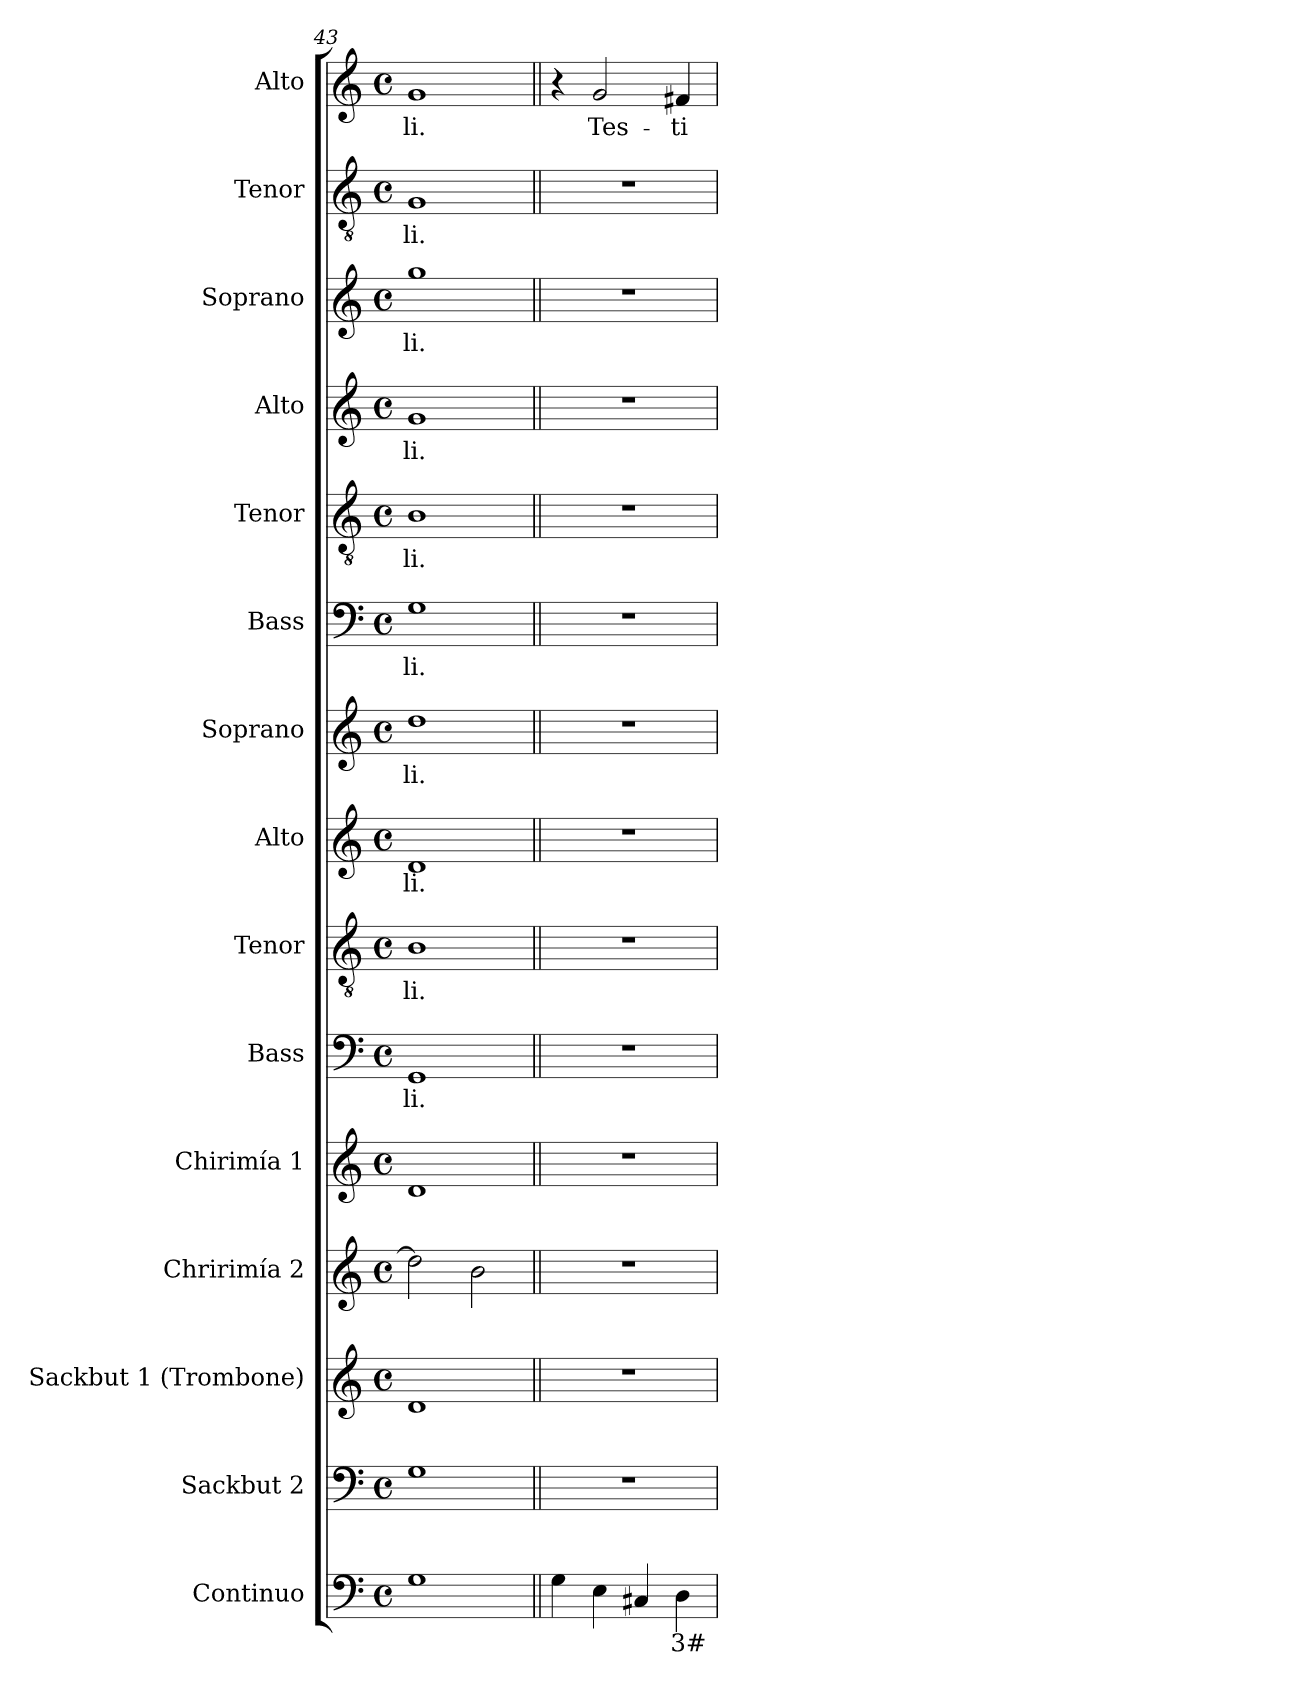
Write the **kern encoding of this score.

**kern	**text	**kern	**kern	**kern	**kern	**kern	**text	**kern	**text	**kern	**text	**kern	**text	**kern	**text	**kern	**text	**kern	**text	**kern	**text	**kern	**text	**kern	**text
*part15	*part15	*part14	*part13	*part12	*part11	*part10	*part10	*part9	*part9	*part8	*part8	*part7	*part7	*part6	*part6	*part5	*part5	*part4	*part4	*part3	*part3	*part2	*part2	*part1	*part1
*staff15	*staff15	*staff14	*staff13	*staff12	*staff11	*staff10	*staff10	*staff9	*staff9	*staff8	*staff8	*staff7	*staff7	*staff6	*staff6	*staff5	*staff5	*staff4	*staff4	*staff3	*staff3	*staff2	*staff2	*staff1	*staff1
*I"Continuo	*	*I"Sackbut 2	*I"Sackbut 1 (Trombone)	*I"Chririmía 2	*I"Chirimía 1	*I"Bass	*	*I"Tenor	*	*I"Alto	*	*I"Soprano	*	*I"Bass	*	*I"Tenor	*	*I"Alto	*	*I"Soprano	*	*I"Tenor	*	*I"Alto	*
*I'Cont.	*	*I'Scbt.	*I'Scbt.	*I'Chi.	*I'Chi.	*I'B.	*	*I'T.	*	*I'A.	*	*I'S.	*	*I'B.	*	*I'T.	*	*I'A.	*	*I'S.	*	*I'T.	*	*I'A.	*
*clefF4	*	*clefF4	*clefG2	*clefG2	*clefG2	*clefF4	*	*clefGv2	*	*clefG2	*	*clefG2	*	*clefF4	*	*clefGv2	*	*clefG2	*	*clefG2	*	*clefGv2	*	*clefG2	*
*	*	*	*	*	*	*	*	*ITrd7c12	*	*	*	*	*	*	*	*ITrd7c12	*	*	*	*	*	*ITrd7c12	*	*	*
*k[]	*	*k[]	*k[]	*k[]	*k[]	*k[]	*	*k[]	*	*k[]	*	*k[]	*	*k[]	*	*k[]	*	*k[]	*	*k[]	*	*k[]	*	*k[]	*
*C:	*	*C:	*C:	*C:	*C:	*C:	*	*C:	*	*C:	*	*C:	*	*C:	*	*C:	*	*C:	*	*C:	*	*C:	*	*C:	*
*M4/4	*	*M4/4	*M4/4	*M4/4	*M4/4	*M4/4	*	*M4/4	*	*M4/4	*	*M4/4	*	*M4/4	*	*M4/4	*	*M4/4	*	*M4/4	*	*M4/4	*	*M4/4	*
*met(c)	*	*met(c)	*met(c)	*met(c)	*met(c)	*met(c)	*	*met(c)	*	*met(c)	*	*met(c)	*	*met(c)	*	*met(c)	*	*met(c)	*	*met(c)	*	*met(c)	*	*met(c)	*
=43	=43	=43	=43	=43	=43	=43	=43	=43	=43	=43	=43	=43	=43	=43	=43	=43	=43	=43	=43	=43	=43	=43	=43	=43	=43
!	!	!	!	!	!	!	!LO:LY:b:color=#000000	!	!	!	!	!	!	!	!	!	!	!	!	!	!	!	!	!	!
!	!	!	!	!	!	!	!	!	!LO:LY:b:color=#000000	!	!	!	!	!	!	!	!	!	!	!	!	!	!	!	!
!	!	!	!	!	!	!	!	!	!	!	!LO:LY:b:color=#000000	!	!	!	!	!	!	!	!	!	!	!	!	!	!
!	!	!	!	!	!	!	!	!	!	!	!	!	!LO:LY:b:color=#000000	!	!	!	!	!	!	!	!	!	!	!	!
!	!	!	!	!	!	!	!	!	!	!	!	!	!	!	!LO:LY:b:color=#000000	!	!	!	!	!	!	!	!	!	!
!	!	!	!	!	!	!	!	!	!	!	!	!	!	!	!	!	!LO:LY:b:color=#000000	!	!	!	!	!	!	!	!
!	!	!	!	!	!	!	!	!	!	!	!	!	!	!	!	!	!	!	!LO:LY:b:color=#000000	!	!	!	!	!	!
!	!	!	!	!	!	!	!	!	!	!	!	!	!	!	!	!	!	!	!	!	!LO:LY:b:color=#000000	!	!	!	!
!	!	!	!	!	!	!	!	!	!	!	!	!	!	!	!	!	!	!	!	!	!	!	!LO:LY:b:color=#000000	!	!
!	!	!	!	!	!	!	!	!	!	!	!	!	!	!	!	!	!	!	!	!	!	!	!	!	!LO:LY:b:color=#000000
1Gi	.	1Gi	1di	2ddi\]	1di	1GGi	-li.	1BBi	-li.	1di	-li.	1ddi	-li.	1Gi	-li.	1BBi	-li.	1gi	-li.	1ggi	-li.	1GGi	-li.	1gi	-li.
.	.	.	.	2bi\	.	.	.	.	.	.	.	.	.	.	.	.	.	.	.	.	.	.	.	.	.
!!LO:PB:g=z
=44||	=44||	=44||	=44||	=44||	=44||	=44||	=44||	=44||	=44||	=44||	=44||	=44||	=44||	=44||	=44||	=44||	=44||	=44||	=44||	=44||	=44||	=44||	=44||	=44||	=44||
4Gi\	.	1r	1r	1r	1r	1r	.	1r	.	1r	.	1r	.	1r	.	1r	.	1r	.	1r	.	1r	.	4r	.
!	!	!	!	!	!	!	!	!	!	!	!	!	!	!	!	!	!	!	!	!	!	!	!	!	!LO:LY:b:color=#000000
4Ei\	.	.	.	.	.	.	.	.	.	.	.	.	.	.	.	.	.	.	.	.	.	.	.	2gi/	Tes-
4C#Xi/	.	.	.	.	.	.	.	.	.	.	.	.	.	.	.	.	.	.	.	.	.	.	.	.	.
!	!LO:LY:b:color=#000000	!	!	!	!	!	!	!	!	!	!	!	!	!	!	!	!	!	!	!	!	!	!	!	!
!	!	!	!	!	!	!	!	!	!	!	!	!	!	!	!	!	!	!	!	!	!	!	!	!	!LO:LY:b:color=#000000
4Di\	3#	.	.	.	.	.	.	.	.	.	.	.	.	.	.	.	.	.	.	.	.	.	.	4f#Xi/	-ti-
=	=	=	=	=	=	=	=	=	=	=	=	=	=	=	=	=	=	=	=	=	=	=	=	=	=
*-	*-	*-	*-	*-	*-	*-	*-	*-	*-	*-	*-	*-	*-	*-	*-	*-	*-	*-	*-	*-	*-	*-	*-	*-	*-
